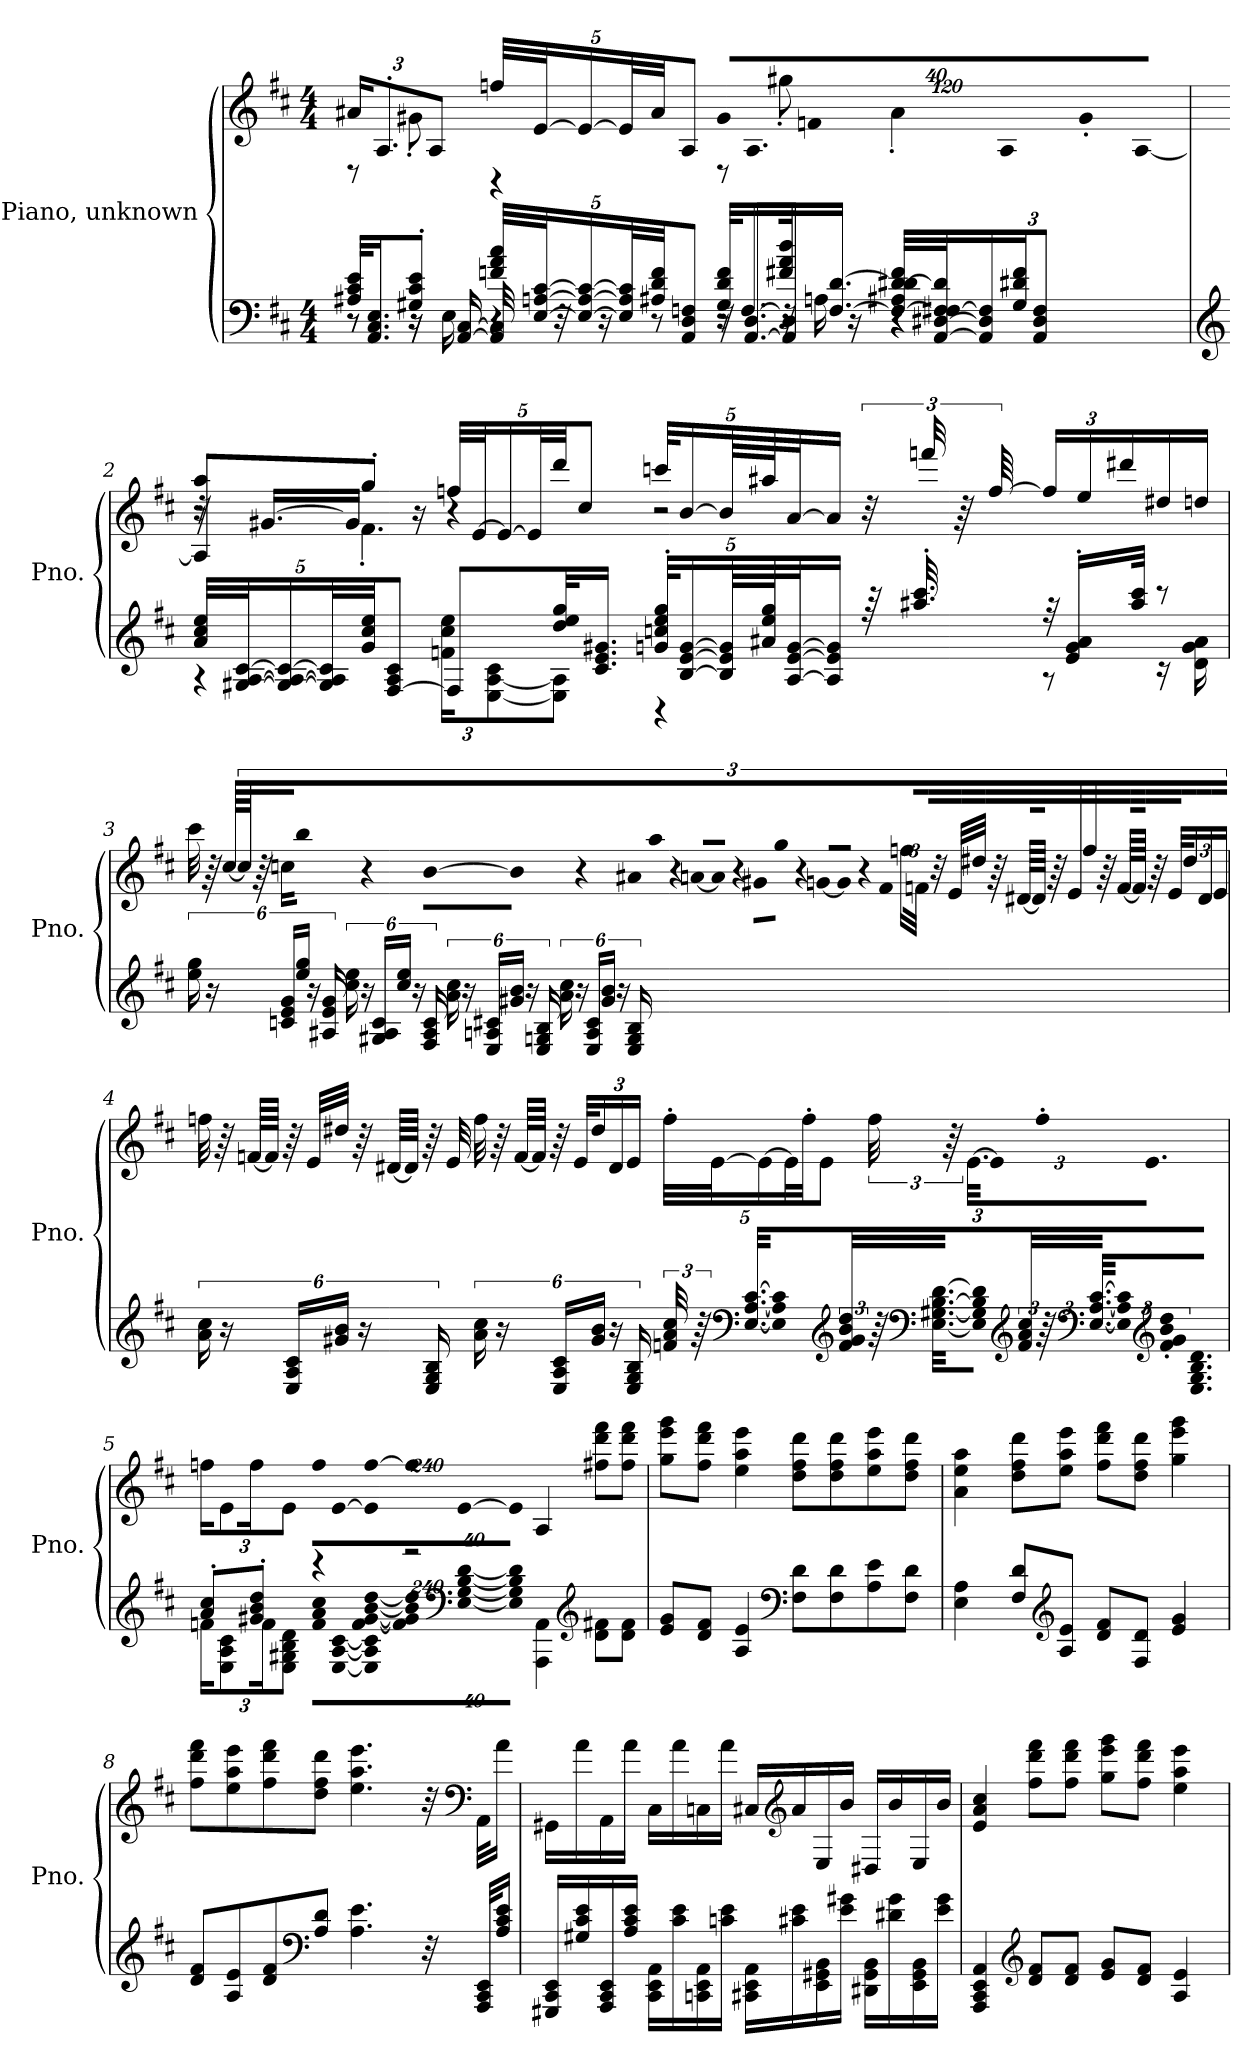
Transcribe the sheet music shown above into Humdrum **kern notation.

**kern	**kern
*part1	*part1
*staff2	*staff1
*I"Piano, unknown	*
*I'Pno.	*
*clefF4	*clefG2
*k[f#c#]	*k[f#c#]
*M4/4	*M4/4
*MM120	*MM120
=1	=1
*^	*
*	*^	*
*	*	*	*Xbrackettup
*	*	*	*^
32A#X/ 32c#/ 32e/KLL	8r	8r	24a#X/KL	8r
16.AA/ 16.C#/ 16.E/J	.	.	.	.
.	.	.	12.A'/	.
8G#X/' 8c#/' 8e/'J	16r	16r	.	8g#X'\
.	.	.	12A/J	.
.	16E\	[16AA/ [16C#/	.	.
*Xbrackettup	*	*	*	*
40fn/ 40a/ 40cc#/LLL	4r	32AA/] 32C#/]	40ffn/LLL	4r
[40E/ [40An/ [40c#/J	.	.	[40e/J	.
.	.	32r	.	.
20E/_ 20A/_ 20c#/_	.	.	20e/_	.
.	.	16r	.	.
40E/] 40A/] 40c#/]L	.	.	40e/L]	.
40A#X/ 40d/ 40f/JJ	.	8r	40a#/JJ	.
10AA/ 10D/ 10Fn/J	.	.	10A/J	.
!	!	!	!LO:N:vis=32	!
32G#/ 32d/ 32f/KLL	8r	32r	640%23g#/KLL	8r
16.F/	.	[16.AA/ [16.D/LL	.	.
!	!	!	!LO:N:vis=16.	!
.	.	.	960%103A/J	.
32f#X/ 32a/ 32dd/K	32r	16AA/] 16D/]JJ	.	8gg#X'\
!	!	!	!LO:N:vis=8	!
.	.	.	960%137fn/	.
[16.F/ [16.d/JJ	16.An\	.	.	.
.	.	16r	.	.
32F/_ 32A#X/ 32d/_ 32d#X/ 32f#/LLL	4r	4r	.	4a#'\
[32AA/ [32D#X/ 32F/] [32F#X/ 32d/]J	.	.	.	.
!	!	!	!LO:N:vis=16	!
.	.	.	1920%137A/L	.
16AA/] 16D#/] 16F#/]	.	.	.	.
!	!	!	!LO:N:vis=16	!
.	.	.	1920%137g#'/	.
24G#/ 24d#X/ 24f#/J	.	.	.	.
12AA/ 12D#/ 12F#/J	.	.	.	.
!	!	!	!LO:N:vis=16	!
.	.	.	[1920%137A/JJ	.
*v	*v	*v	*	*
*	*v	*v
!!LO:LB:g=z
=2	=2
*clefG2	*
*^	*^
*	*	*	*^
40a/ 40cc#/ 40ee/LLL	4r	8A/] 8aa/L	8r	32r
[40G#X/ [40A/ [40c#/J	.	.	.	.
.	.	.	.	[16.g#X/LL
20G#/_ 20A/_ 20c#/_	.	.	.	.
40G#/] 40A/] 40c#/]L	.	.	.	.
40g/ 40cc#/ 40ee/JJ	.	8gg'/J	4.f#'\	16g#/JJ]
[10F#/ 10A/ 10c#/J	.	.	.	.
.	.	.	.	16r
8F#/L]	24fn\ 24cc#\ 24ee\KL	40ffn/LLL	.	4r
.	.	[40e/J	.	.
.	[12E\ [12A\ 12c#\	.	.	.
.	.	20e/_	.	.
.	.	40e/L]	.	.
32dd/ 32ee/ 32gg/KL	8E\] 8A\]J	40ddd/JJ	.	.
.	.	10cc#/J	.	.
16.c#/ 16.e/ 16.g#X/JJ	.	.	.	.
40gn/' 40ccn/' 40ee/' 40gg/'KLL	4r	40cccn/KLL	2r	2r
[20B/ [20e/ [20g/	.	[20b/	.	.
80B/] 80e/] 80g/]LL	.	80b/LL]	.	.
80a#X/ 80ee/ 80gg/J	.	80aa#X/J	.	.
[40A/ [40e/ [40g/J	.	[40a/J	.	.
16A/] 16e/] 16g/]JJ	.	16a/JJ]	.	.
*	*	*brackettup	*	*
64r	.	48r	.	.
32.aa#X/' 32.ccc#/'	.	.	.	.
.	.	48fffn/	.	.
.	.	96r	.	.
.	.	[96ff/	.	.
*	*	*Xbrackettup	*	*
32r	8r	24ff/LL]	.	.
16e/' 16g/' 16a#/'LL	.	.	.	.
.	.	24ee/	.	.
.	.	24ddd#X/	.	.
32aa#/ 32ccc#/JJk	.	.	.	.
8r	16r	16dd#X/	.	.
.	16d\ 16g\ 16a#\	16ddn/JJ	.	.
*v	*v	*	*	*
*	*v	*v	*v
!!LO:LB:g=z
=3	=3
*brackettup	*
24ee\ 24gg\	32ccc#\
.	64r
24r	.
.	[64cc#\LLLL
*	*brackettup
.	96cc#\JJJJ]
.	96r
24cn/ 24e/ 24g/LL	24ccn\LL
24ee/ 24gg/JJ	32bb\JJk
.	64r
24r	.
.	[64b\LLLL
.	64b\JJJJ]
.	64r
24A#X/ 24e/ 24g/	.
.	32a#X/
24cc#\ 24ee\	32aa\
.	64r
24r	.
.	[64an/LLLL
.	64a/JJJJ]
.	64r
24G#X/ 24A#/ 24c/LL	.
.	32g#X\LLL
24cc#/ 24ee/JJ	32gg\JJJ
.	64r
24r	.
.	[64gn/LLLL
.	64g/JJJJ]
.	64r
24F#/ 24A#/ 24c/	.
.	32f#/
*	*Xbrackettup
24a\ 24cc#\	24ffn\LL
24r	48fn\JJk
.	32r
24E/ 24An/ 24c#X/LL	.
.	32e/LLL
24g#X/ 24b/JJ	32dd#X/JJJ
.	64r
24r	.
.	[64d#X/LLLL
.	64d#/JJJJ]
.	64r
24E/ 24Gn/ 24B/	.
.	32e/
24a\ 24cc#\	32ff\
.	64r
24r	.
.	[64f/LLLL
.	64f/JJJJ]
.	64r
24E/ 24A/ 24c#/LL	.
.	32e/KLL
24g#/ 24b/JJ	24dd#/
24r	24d#/
24E/ 24G/ 24B/	24e/JJ
!!LO:LB:g=z
=4	=4
24a\ 24cc#\	32ffn\
.	64r
24r	.
.	[64fn/LLLL
.	64f/JJJJ]
.	64r
24E/ 24A/ 24c#/LL	.
.	32e/LLL
24g#X/ 24b/JJ	32dd#X/JJJ
.	64r
24r	.
.	[64d#X/LLLL
.	64d#/JJJJ]
.	64r
24E/ 24G/ 24B/	.
.	32e/
24a\ 24cc#\	32ff\
.	64r
24r	.
.	[64f/LLLL
.	64f/JJJJ]
.	64r
24E/ 24A/ 24c#/LL	.
.	32e/KLL
24g#/ 24b/JJ	24dd#/
24r	24d#/
24E/ 24G/ 24B/	24e/JJ
48fn/ 48a/ 48cc#/	40ff'\LLL
96r	.
.	[40e\J
*clefF4	*
[48.E\ [48.A\ [48.c#\KLL	.
.	20e\_
16E\] 16A\] 16c#\]	.
.	40e\L]
*clefG2	*
48f\ 48g#\ 48b\ 48dd\JJk	40ff'\JJ
96r	.
.	10e\J
*clefF4	*
[48.E\ [48.G#X\ [48.B\ [48.d\KLL	.
16E\] 16G#\] 16B\] 16d\]JJ	.
*clefG2	*
*	*brackettup
48f/ 48a/ 48cc#/	48ff\
96r	96r
*clefF4	*
[48.E/ [48.A/ [48.c#/KLL	[48.e\KLL
16E/] 16A/] 16c#/]	16e\]
*clefG2	*
32f/' 32g#/' 32b/' 32dd/'K	32ff'\K
16.E/ 16.G#/ 16.B/ 16.d/JJ	16.e\JJ
!!LO:LB:g=z
=5	=5
*^	*
*	*Xbrackettup	*Xbrackettup
8a/' 8cc#/'L	24fn\KL	24ffn\KL
.	12E\ 12A\ 12c#\	12e\
8g#X/' 8b/' 8dd/'J	24f\K	24ff\K
.	12E\ 12G#X\ 12B\ 12d\J	12e\J
!	!LO:N:vis=32	!LO:N:vis=32
4r	640%23f\ 640%23a\ 640%23cc#\KLL	640%23ff\KLL
!	!LO:N:vis=16	!LO:N:vis=16
.	[1920%137E\ [1920%137A\ [1920%137c#\	[1920%137e\
!	!LO:N:vis=32	!LO:N:vis=32
.	640%23E\] 640%23A\] 640%23c#\] [640%23f\ [640%23g#\ [640%23b\ [640%23dd\L	640%23e\] [640%23ff\L
!	!LO:N:vis=64	!LO:N:vis=64
.	960%17f\] 960%17g#\] 960%17b\] 960%17dd\]L	960%17ff\L]
*clefF4	*	*
!	!LO:N:vis=64	!LO:N:vis=64
.	[960%17E\ [960%17G#\ [960%17B\ [960%17d\JJ	[960%17e\JJ
!	!LO:N:vis=16	!LO:N:vis=16
.	1920%137E\] 1920%137G#\] 1920%137B\] 1920%137d\]JJ	1920%137e\JJ]
2r	4AAA\ 4AA\	4A/
*clefG2	*	*
.	8d\ 8f#X\L	8ff#X\ 8ddd\ 8fff#\L
.	8d\ 8f#\J	8ff#\ 8ddd\ 8fff#\J
*v	*v	*
=6	=6
8e/ 8g/L	8gg\ 8eee\ 8ggg\L
8d/ 8f#/J	8ff#\ 8ddd\ 8fff#\J
4A/ 4e/	4ee\ 4aa\ 4eee\
*clefF4	*
8F#\ 8d\L	8dd\ 8ff#\ 8ddd\L
8F#\ 8d\	8dd\ 8ff#\ 8ddd\
8A\ 8e\	8ee\ 8aa\ 8eee\
8F#\ 8d\J	8dd\ 8ff#\ 8ddd\J
=7	=7
4E\ 4A\	4a\ 4ee\ 4aa\
8F#/ 8d/L	8dd\ 8ff#\ 8ddd\L
*clefG2	*
8A/ 8e/J	8ee\ 8aa\ 8eee\J
8d/ 8f#/L	8ff#\ 8ddd\ 8fff#\L
8F#/ 8d/J	8dd\ 8ff#\ 8ddd\J
4e/ 4g/	4gg\ 4eee\ 4ggg\
!!LO:LB:g=z
=8	=8
8d/ 8f#/L	8ff#\ 8ddd\ 8fff#\L
8A/ 8e/	8ee\ 8aa\ 8eee\
8d/ 8f#/	8ff#\ 8ddd\ 8fff#\
*clefF4	*
8A/ 8d/J	8dd\ 8ff#\ 8ddd\J
4.A\ 4.e\	4.ee\ 4.aa\ 4.eee\
32r	32r
*	*clefF4
32AAA/ 32CC#/ 32EE/KLL	32AA\KLL
16A/ 16c#/ 16e/JJ	16a\JJ
=9	=9
16GGG#X/ 16CC#/ 16EE/LL	16GG#X\LL
16G#X/ 16c#/ 16e/	16a\
16AAA/ 16CC#/ 16EE/	16AA\
16A/ 16c#/ 16e/JJ	16a\JJ
16CC#\ 16EE\ 16AA\LL	16C#\LL
16c#\ 16e\	16a\
16CCn\ 16EE\ 16AA\	16Cn\
16cn\ 16e\JJ	16a\JJ
16CC#X\ 16EE\ 16AA\LL	16C#X/LL
*	*clefG2
16c#X\ 16e\	16a/
16EE\ 16GG#X\ 16BB\	16E/
16e\ 16g#X\JJ	16b/JJ
16DD#X\ 16GG#\ 16BB\LL	16D#X/LL
16d#X\ 16g#\	16b/
16EE\ 16GG#\ 16BB\	16E/
16e\ 16g#\JJ	16b/JJ
!!LO:PB:g=z
=10	=10
4AAA/ 4CC#/ 4EE/ 4AA/	4e/ 4a/ 4cc#/
*clefG2	*
8d/ 8f#/L	8ff#\ 8ddd\ 8fff#\L
8d/ 8f#/J	8ff#\ 8ddd\ 8fff#\J
8e/ 8g/L	8gg\ 8eee\ 8ggg\L
8d/ 8f#/J	8ff#\ 8ddd\ 8fff#\J
4A/ 4e/	4ee\ 4aa\ 4eee\
=	=
*-	*-
